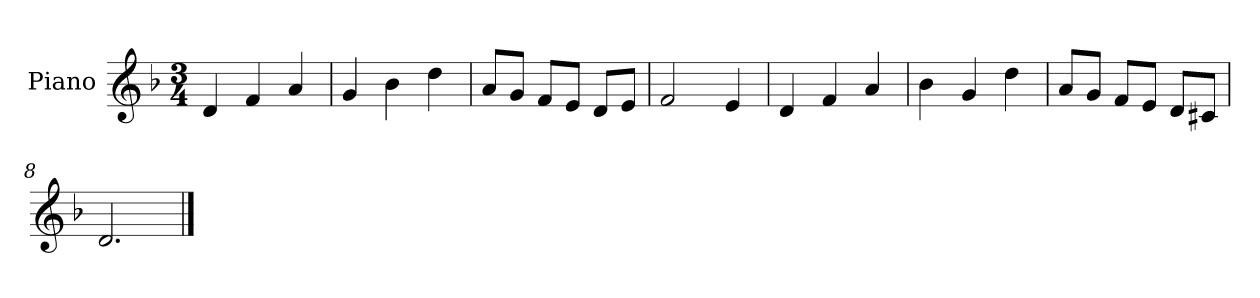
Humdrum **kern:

**kern
*part1
*staff1
*I"Piano
*I'Pno
*clefG2
*k[b-]
*d:
*M3/4
=1
4d/
4f/
4a/
=2
4g/
4b-\
4dd\
=3
8a/L
8g/J
8f/L
8e/J
8d/L
8e/J
=4
2f/
4e/
=5
4d/
4f/
4a/
=6
4b-\
4g/
4dd\
=7
8a/L
8g/J
8f/L
8e/J
8d/L
8c#X/J
=8
2.d/
==
*-
